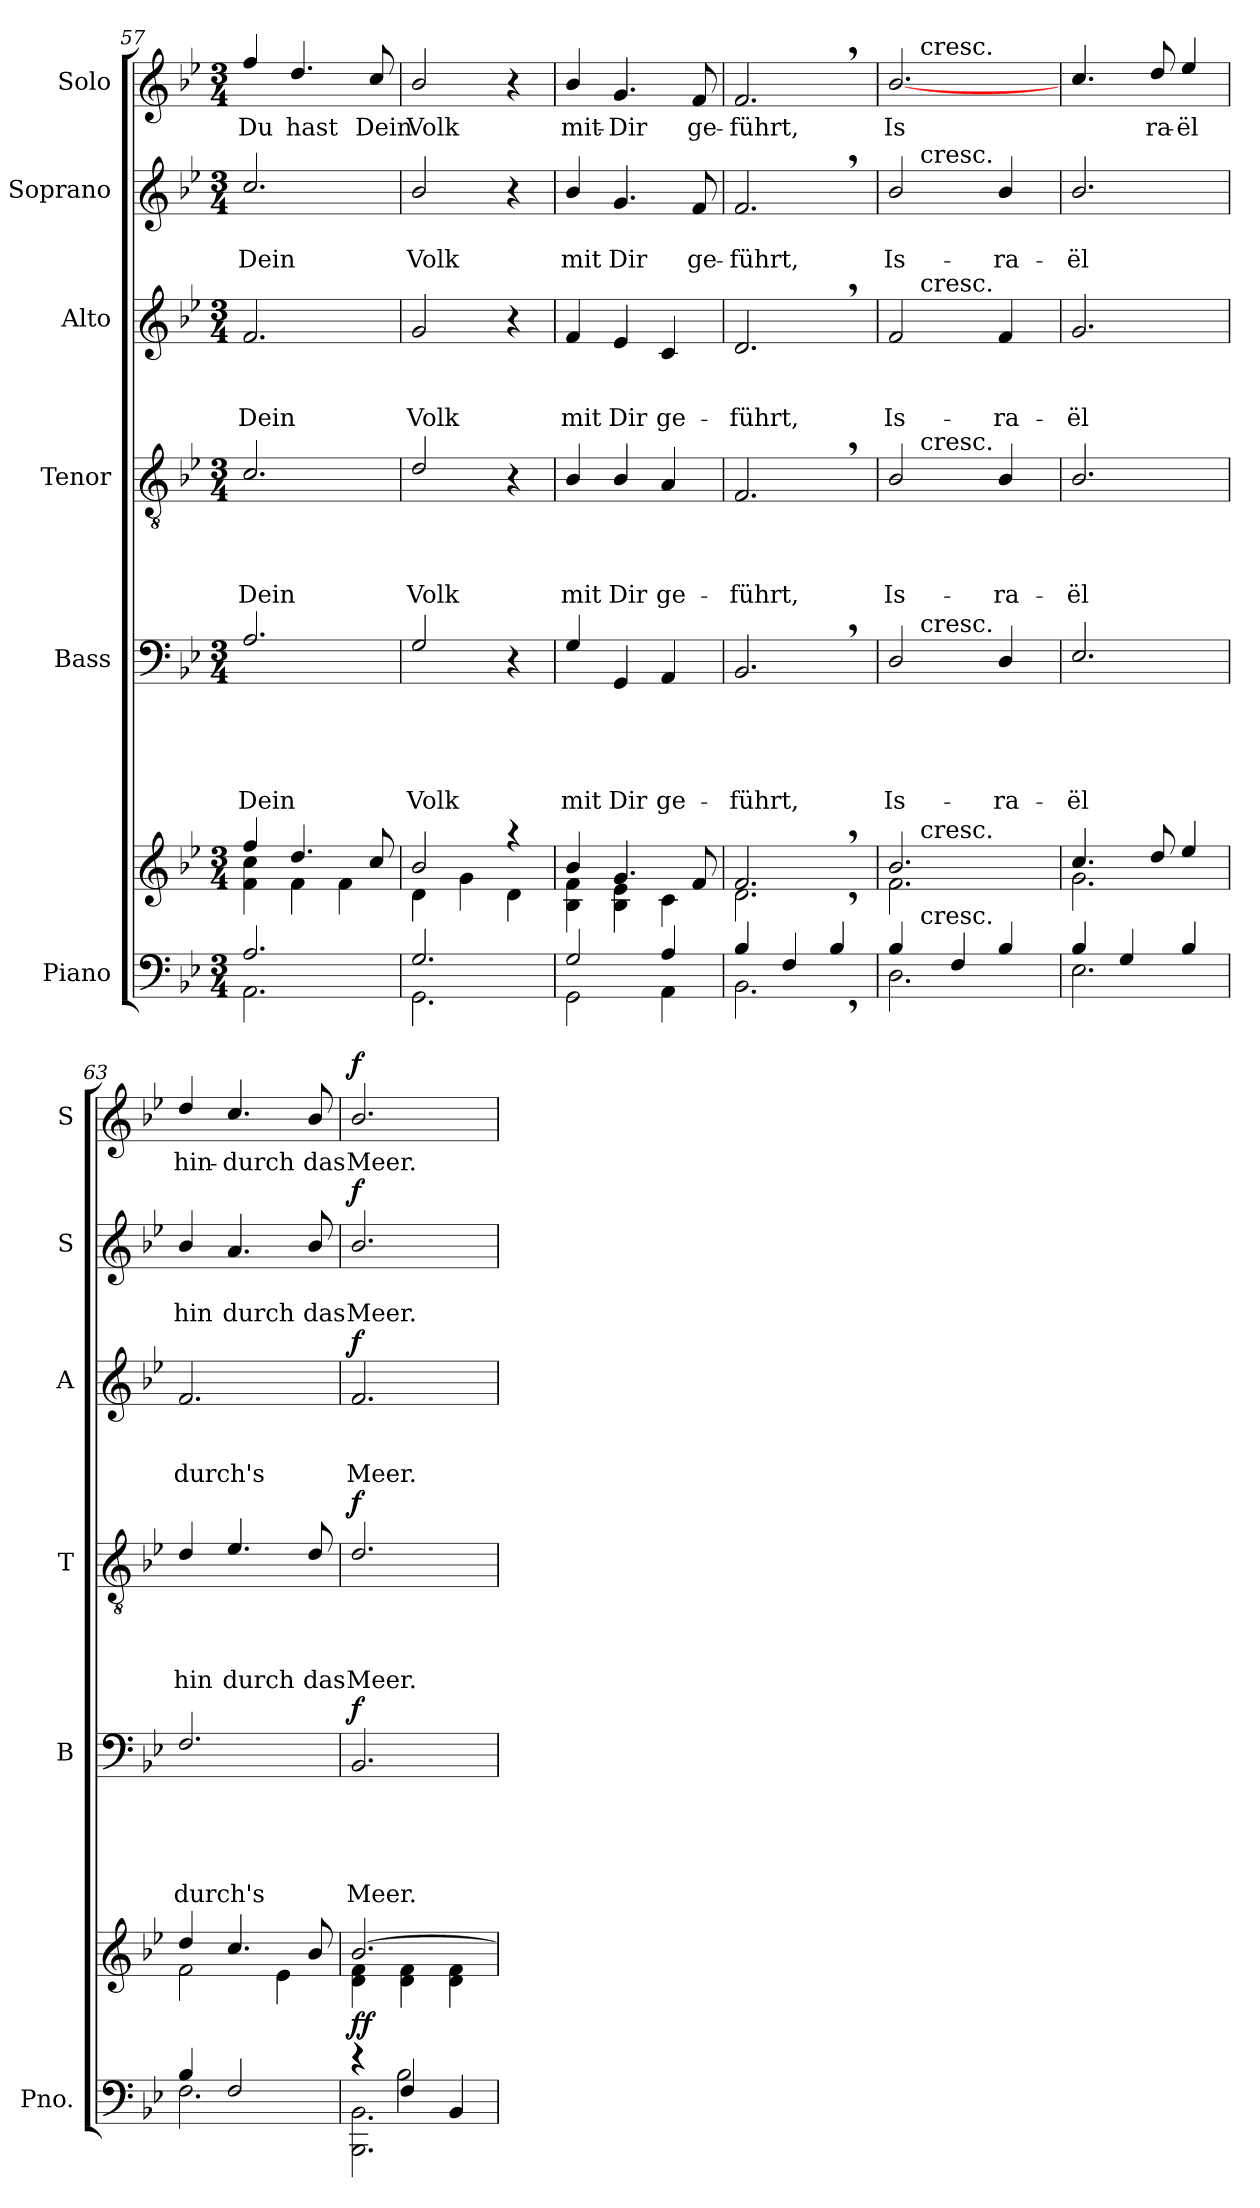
**kern	**kern	**dynam	**kern	**text	**text	**text	**text	**text	**dynam	**kern	**text	**text	**text	**text	**dynam	**kern	**text	**text	**text	**dynam	**kern	**text	**text	**dynam	**kern	**text	**dynam
*part6	*part6	*part6	*part5	*part5	*part5	*part5	*part5	*part5	*part5	*part4	*part4	*part4	*part4	*part4	*part4	*part3	*part3	*part3	*part3	*part3	*part2	*part2	*part2	*part2	*part1	*part1	*part1
*staff7	*staff6	*staff6/7	*staff5	*staff5	*staff5	*staff5	*staff5	*staff5	*staff5	*staff4	*staff4	*staff4	*staff4	*staff4	*staff4	*staff3	*staff3	*staff3	*staff3	*staff3	*staff2	*staff2	*staff2	*staff2	*staff1	*staff1	*staff1
*I"Piano	*	*	*I"Bass	*	*	*	*	*	*	*I"Tenor	*	*	*	*	*	*I"Alto	*	*	*	*	*I"Soprano	*	*	*	*I"Solo	*	*
*I'Pno.	*	*	*I'B	*	*	*	*	*	*	*I'T	*	*	*	*	*	*I'A	*	*	*	*	*I'S	*	*	*	*I'S	*	*
!!LO:LB:g=z
*clefF4	*clefG2	*	*clefF4	*	*	*	*	*	*	*clefGv2	*	*	*	*	*	*clefG2	*	*	*	*	*clefG2	*	*	*	*clefG2	*	*
*k[b-e-]	*k[b-e-]	*	*k[b-e-]	*	*	*	*	*	*	*k[b-e-]	*	*	*	*	*	*k[b-e-]	*	*	*	*	*k[b-e-]	*	*	*	*k[b-e-]	*	*
*B-:	*B-:	*	*B-:	*	*	*	*	*	*	*B-:	*	*	*	*	*	*B-:	*	*	*	*	*B-:	*	*	*	*B-:	*	*
*M3/4	*M3/4	*	*M3/4	*	*	*	*	*	*	*M3/4	*	*	*	*	*	*M3/4	*	*	*	*	*M3/4	*	*	*	*M3/4	*	*
=57	=57	=57	=57	=57	=57	=57	=57	=57	=57	=57	=57	=57	=57	=57	=57	=57	=57	=57	=57	=57	=57	=57	=57	=57	=57	=57	=57
*^	*^	*	*	*	*	*	*	*	*	*	*	*	*	*	*	*	*	*	*	*	*	*	*	*	*	*	*
2.A/	2.AA\	4ff/	4f\ 4cc\	.	2.A/	.	.	.	.	Dein	.	2.c/	.	.	.	Dein	.	2.f/	.	.	Dein	.	2.cc/	.	Dein	.	4ff/	Du	.
.	.	4.dd/	4f\	.	.	.	.	.	.	.	.	.	.	.	.	.	.	.	.	.	.	.	.	.	.	.	4.dd/	hast	.
.	.	.	4f\	.	.	.	.	.	.	.	.	.	.	.	.	.	.	.	.	.	.	.	.	.	.	.	.	.	.
.	.	8cc/	.	.	.	.	.	.	.	.	.	.	.	.	.	.	.	.	.	.	.	.	.	.	.	.	8cc/	Dein	.
=58	=58	=58	=58	=58	=58	=58	=58	=58	=58	=58	=58	=58	=58	=58	=58	=58	=58	=58	=58	=58	=58	=58	=58	=58	=58	=58	=58	=58	=58
2.G/	2.GG\	2b-/	4d\	.	2G/	.	.	.	.	Volk	.	2d/	.	.	.	Volk	.	2g/	.	.	Volk	.	2b-/	.	Volk	.	2b-/	Volk	.
.	.	.	4g\	.	.	.	.	.	.	.	.	.	.	.	.	.	.	.	.	.	.	.	.	.	.	.	.	.	.
.	.	4raa	4d\	.	4r	.	.	.	.	.	.	4r	.	.	.	.	.	4r	.	.	.	.	4r	.	.	.	4r	.	.
=59	=59	=59	=59	=59	=59	=59	=59	=59	=59	=59	=59	=59	=59	=59	=59	=59	=59	=59	=59	=59	=59	=59	=59	=59	=59	=59	=59	=59	=59
2G/	2GG\	4b-/	4B-\ 4f\	.	4G/	.	.	.	.	mit	.	4B-/	.	.	.	mit	.	4f/	.	.	mit	.	4b-/	.	mit	.	4b-/	mit-	.
.	.	4.g/	4B-\ 4e-\	.	4GG/	.	.	.	.	Dir	.	4B-/	.	.	.	Dir	.	4e-/	.	.	Dir	.	4.g/	.	Dir	.	4.g/	-Dir	.
4A/	4AA\	.	4c\	.	4AA/	.	.	.	.	ge-	.	4A/	.	.	.	ge-	.	4c/	.	.	ge-	.	.	.	.	.	.	.	.
.	.	8f/	.	.	.	.	.	.	.	.	.	.	.	.	.	.	.	.	.	.	.	.	8f/	.	ge-	.	8f/	ge-	.
=60	=60	=60	=60	=60	=60	=60	=60	=60	=60	=60	=60	=60	=60	=60	=60	=60	=60	=60	=60	=60	=60	=60	=60	=60	=60	=60	=60	=60	=60
4B-/	2.BB-,<\	2.f,>/	2.d,>\	.	2.BB-,>/	.	.	.	.	-führt,	.	2.F,>/	.	.	.	-führt,	.	2.d,>/	.	.	-führt,	.	2.f,>/	.	-führt,	.	2.f,>/	-führt,	.
4F/	.	.	.	.	.	.	.	.	.	.	.	.	.	.	.	.	.	.	.	.	.	.	.	.	.	.	.	.	.
4B-/	.	.	.	.	.	.	.	.	.	.	.	.	.	.	.	.	.	.	.	.	.	.	.	.	.	.	.	.	.
=61	=61	=61	=61	=61	=61	=61	=61	=61	=61	=61	=61	=61	=61	=61	=61	=61	=61	=61	=61	=61	=61	=61	=61	=61	=61	=61	=61	=61	=61
*	*^	*	*^	*	*^	*	*	*	*	*	*	*^	*	*	*	*	*	*^	*	*	*	*	*^	*	*	*	*^	*	*
4B-/	2.D\	8ryy	2.b-/	2.f\	8ryy	.	2D/	8ryy	.	.	.	.	Is-	.	2B-/	8ryy	.	.	.	Is-	.	2f/	8ryy	.	.	Is-	.	2b-/	8ryy	.	Is-	.	[2.b-/	8ryy	Is	.
!	!	!	!	!	!	!	!	!	!	!	!	!	!	!	!	!	!	!	!	!	!	!	!	!	!	!	!	!	!	!	!	!	!	!LO:TX:a:t=cresc.	!	!
!	!	!	!	!	!	!	!	!	!	!	!	!	!	!	!	!	!	!	!	!	!	!	!	!	!	!	!	!	!LO:TX:a:t=cresc.	!	!	!	!	!	!	!
!	!	!	!	!	!	!	!	!	!	!	!	!	!	!	!	!	!	!	!	!	!	!	!LO:TX:a:t=cresc.	!	!	!	!	!	!	!	!	!	!	!	!	!
!	!	!	!	!	!	!	!	!	!	!	!	!	!	!	!	!LO:TX:a:t=cresc.	!	!	!	!	!	!	!	!	!	!	!	!	!	!	!	!	!	!	!	!
!	!	!	!	!	!	!	!	!LO:TX:a:t=cresc.	!	!	!	!	!	!	!	!	!	!	!	!	!	!	!	!	!	!	!	!	!	!	!	!	!	!	!	!
!	!	!	!	!	!LO:TX:a:t=cresc.	!	!	!	!	!	!	!	!	!	!	!	!	!	!	!	!	!	!	!	!	!	!	!	!	!	!	!	!	!	!	!
!	!	!LO:TX:a:t=cresc.	!	!	!	!	!	!	!	!	!	!	!	!	!	!	!	!	!	!	!	!	!	!	!	!	!	!	!	!	!	!	!	!	!	!
.	.	2ryy	.	.	2ryy	.	.	2ryy	.	.	.	.	.	.	.	2ryy	.	.	.	.	.	.	2ryy	.	.	.	.	.	2ryy	.	.	.	.	2ryy	.	.
4F/	.	.	.	.	.	.	.	.	.	.	.	.	.	.	.	.	.	.	.	.	.	.	.	.	.	.	.	.	.	.	.	.	.	.	.	.
4B-/	.	.	.	.	.	.	4D/	.	.	.	.	.	-ra-	.	4B-/	.	.	.	.	-ra-	.	4f/	.	.	.	-ra-	.	4b-/	.	.	-ra-	.	.	.	.	.
.	.	8ryy	.	.	8ryy	.	.	8ryy	.	.	.	.	.	.	.	8ryy	.	.	.	.	.	.	8ryy	.	.	.	.	.	8ryy	.	.	.	.	8ryy	.	.
*	*v	*v	*	*	*	*	*v	*v	*	*	*	*	*	*	*v	*v	*	*	*	*	*	*v	*v	*	*	*	*	*v	*v	*	*	*	*v	*v	*	*
*	*	*	*v	*v	*	*	*	*	*	*	*	*	*	*	*	*	*	*	*	*	*	*	*	*	*	*	*	*	*	*
=62	=62	=62	=62	=62	=62	=62	=62	=62	=62	=62	=62	=62	=62	=62	=62	=62	=62	=62	=62	=62	=62	=62	=62	=62	=62	=62	=62	=62	=62
4B-/	2.E-\	4.cc/	2.g\	.	2.E-/	.	.	.	.	-ël	.	2.B-/	.	.	.	-ël	.	2.g/	.	.	-ël	.	2.b-/	.	-ël	.	4.cc/	.	.
4G/	.	.	.	.	.	.	.	.	.	.	.	.	.	.	.	.	.	.	.	.	.	.	.	.	.	.	.	.	.
.	.	8dd/	.	.	.	.	.	.	.	.	.	.	.	.	.	.	.	.	.	.	.	.	.	.	.	.	8dd/	ra-	.
4B-/	.	4ee-/	.	.	.	.	.	.	.	.	.	.	.	.	.	.	.	.	.	.	.	.	.	.	.	.	4ee-/	-ël	.
=63	=63	=63	=63	=63	=63	=63	=63	=63	=63	=63	=63	=63	=63	=63	=63	=63	=63	=63	=63	=63	=63	=63	=63	=63	=63	=63	=63	=63	=63
4B-/	2.F\	4dd/	2f\	.	2.F/	.	.	.	.	durch's	.	4d/	.	.	.	hin	.	2.f/	.	.	durch's	.	4b-/	.	hin	.	4dd/	hin-	.
2F/	.	4.cc/	.	.	.	.	.	.	.	.	.	4.e-/	.	.	.	durch	.	.	.	.	.	.	4.a/	.	durch	.	4.cc/	-durch	.
.	.	.	4e-\	.	.	.	.	.	.	.	.	.	.	.	.	.	.	.	.	.	.	.	.	.	.	.	.	.	.
.	.	8b-/	.	.	.	.	.	.	.	.	.	8d/	.	.	.	das	.	.	.	.	.	.	8b-/	.	das	.	8b-/	das	.
=64	=64	=64	=64	=64	=64	=64	=64	=64	=64	=64	=64	=64	=64	=64	=64	=64	=64	=64	=64	=64	=64	=64	=64	=64	=64	=64	=64	=64	=64
*	*^	*	*	*	*	*	*	*	*	*	*	*	*	*	*	*	*	*	*	*	*	*	*	*	*	*	*	*	*
!	!	!	!	!	!LO:DY:a=2	!	!	!	!	!	!	!	!	!	!	!	!	!	!	!	!	!	!	!	!	!	!	!	!	!
!	!	!	!	!	!LO:DY:n=1:a	!	!	!	!	!	!	!LO:DY:a	!	!	!	!	!	!LO:DY:a	!	!	!	!	!LO:DY:a	!	!	!	!LO:DY:a	!	!	!LO:DY:a
4rd	2.BBB-\ 2.BB-\	4rd	[>2.b-/	4d\ 4f\	f f	2.BB-/	.	.	.	.	Meer.	f	2.d/	.	.	.	Meer.	f	2.f/	.	.	Meer.	f	2.b-/	.	Meer.	f	2.b-/	Meer.	f
4F/	.	2B-\	.	4d\ 4f\	.	.	.	.	.	.	.	.	.	.	.	.	.	.	.	.	.	.	.	.	.	.	.	.	.	.
4BB-/	.	.	.	4d\ 4f\	.	.	.	.	.	.	.	.	.	.	.	.	.	.	.	.	.	.	.	.	.	.	.	.	.	.
*v	*v	*v	*	*	*	*	*	*	*	*	*	*	*	*	*	*	*	*	*	*	*	*	*	*	*	*	*	*	*	*
*	*v	*v	*	*	*	*	*	*	*	*	*	*	*	*	*	*	*	*	*	*	*	*	*	*	*	*	*	*
=	=	=	=	=	=	=	=	=	=	=	=	=	=	=	=	=	=	=	=	=	=	=	=	=	=	=	=
*-	*-	*-	*-	*-	*-	*-	*-	*-	*-	*-	*-	*-	*-	*-	*-	*-	*-	*-	*-	*-	*-	*-	*-	*-	*-	*-	*-
